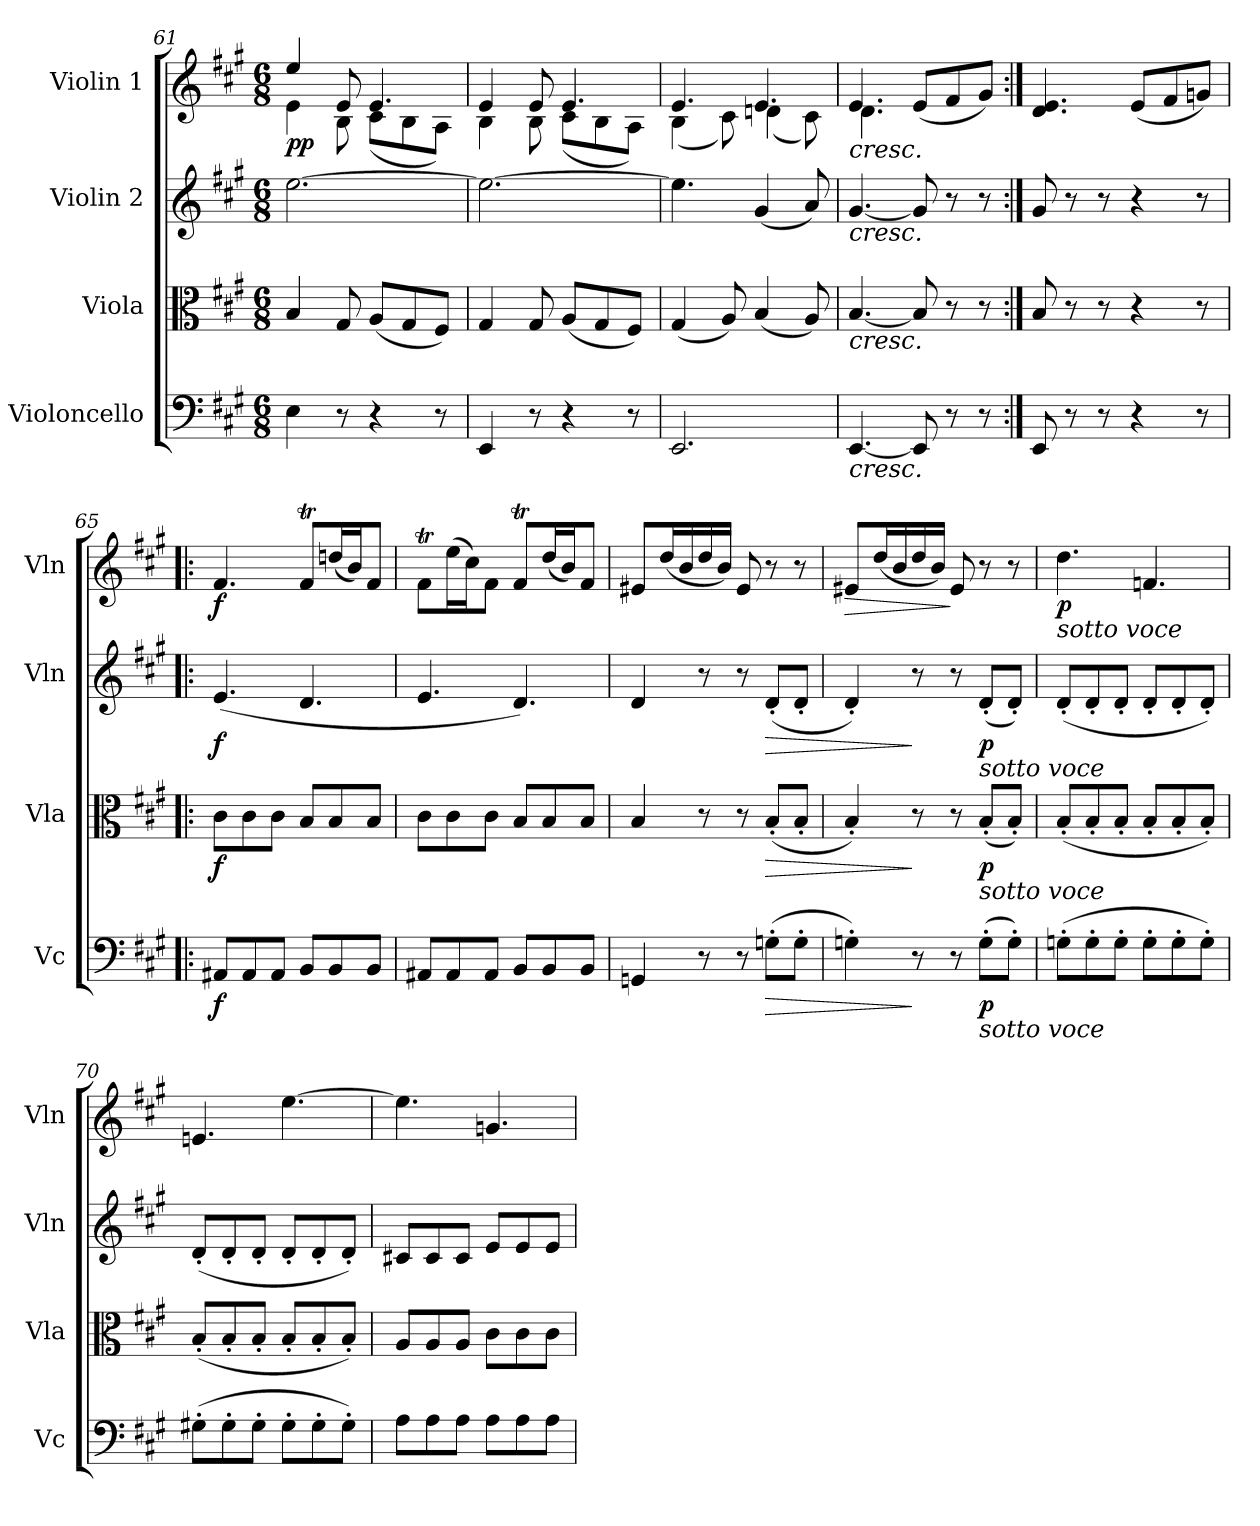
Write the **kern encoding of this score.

**kern	**dynam	**kern	**dynam	**kern	**dynam	**kern	**dynam
*part4	*part4	*part3	*part3	*part2	*part2	*part1	*part1
*staff4	*staff4	*staff3	*staff3	*staff2	*staff2	*staff1	*staff1
*I"Violoncello	*	*I"Viola	*	*I"Violin 2	*	*I"Violin 1	*
*I'Vc	*	*I'Vla	*	*I'Vln	*	*I'Vln	*
*clefF4	*	*clefC3	*	*clefG2	*	*clefG2	*
*k[f#c#g#]	*	*k[f#c#g#]	*	*k[f#c#g#]	*	*k[f#c#g#]	*
*M6/8	*	*M6/8	*	*M6/8	*	*M6/8	*
=61	=61	=61	=61	=61	=61	=61	=61
*	*	*	*	*	*	*^	*
!	!	!	!	!	!	!	!	!LO:DY:b
4E\	.	4B/	.	[2.ee\	.	4ee/	4e\	pp
8r	.	8G#/	.	.	.	8e/	8B\	.
4r	.	(<8A/L	.	.	.	4.e/	(<8c#\L	.
.	.	8G#/	.	.	.	.	8B\	.
8r	.	8F#/J)	.	.	.	.	8A\J)	.
=62	=62	=62	=62	=62	=62	=62	=62	=62
4EE/	.	4G#/	.	2.ee\_	.	4e/	4B\	.
8r	.	8G#/	.	.	.	8e/	8B\	.
4r	.	(<8A/L	.	.	.	4.e/	(<8c#\L	.
.	.	8G#/	.	.	.	.	8B\	.
8r	.	8F#/J)	.	.	.	.	8A\J)	.
=63	=63	=63	=63	=63	=63	=63	=63	=63
2.EE/	.	(<4G#/	.	4.ee\]	.	4.e/	(<4B\	.
.	.	8A/)	.	.	.	.	8c#\)	.
.	.	(<4B/	.	(<4g#/	.	4.e/	(<4dn\	.
.	.	8A/)	.	8a/)	.	.	8c#\)	.
=63X1	=63X1	=63X1	=63X1	=63X1	=63X1	=63X1	=63X1	=63X1
!	!	!	!	!	!	!LO:TX:b:i:t=cresc.	!	!
!	!	!	!	!LO:TX:b:i:t=cresc.	!	!	!	!
!	!	!LO:TX:b:i:t=cresc.	!	!	!	!	!	!
!LO:TX:b:i:t=cresc.	!	!	!	!	!	!	!	!
[4.EE/	.	[4.B/	.	[4.g#/	.	4.e/	4.d\	.
8EE/]	.	8B/]	.	8g#/]	.	(>8e/L	4ryy	.
8r	.	8r	.	8r	.	8f#/	.	.
8r	.	8r	.	8r	.	8g#/J)	8ryy	.
*	*	*	*	*	*	*v	*v	*
!!LO:LB:g=z
=64:|!	=64:|!	=64:|!	=64:|!	=64:|!	=64:|!	=64:|!	=64:|!
8EE/	.	8B/	.	8g#/	.	4.d/ 4.e/	.
8r	.	8r	.	8r	.	.	.
8r	.	8r	.	8r	.	.	.
4r	.	4r	.	4r	.	(<8e/L	.
.	.	.	.	.	.	8f#/	.
8r	.	8r	.	8r	.	8gn/J)	.
=65!|:	=65!|:	=65!|:	=65!|:	=65!|:	=65!|:	=65!|:	=65!|:
!	!LO:DY:b	!	!LO:DY:b	!	!LO:DY:b	!	!LO:DY:b
8AA#X/L	f	8c#\L	f	(>4.e/	f	4.f#/	f
8AA#/	.	8c#\	.	.	.	.	.
8AA#/J	.	8c#\J	.	.	.	.	.
8BB/L	.	8B/L	.	4.d/	.	8f#T/L	.
8BB/	.	8B/	.	.	.	(<16ddn/L	.
.	.	.	.	.	.	16b/J)	.
8BB/J	.	8B/J	.	.	.	8f#/J	.
=66	=66	=66	=66	=66	=66	=66	=66
8AA#X/L	.	8c#\L	.	4.e/	.	8f#T\L	.
8AA#/	.	8c#\	.	.	.	(>16ee\L	.
.	.	.	.	.	.	16cc#\J)	.
8AA#/J	.	8c#\J	.	.	.	8f#\J	.
8BB/L	.	8B/L	.	4.d/)	.	8f#T/L	.
8BB/	.	8B/	.	.	.	(<16dd/L	.
.	.	.	.	.	.	16b/J)	.
8BB/J	.	8B/J	.	.	.	8f#/J	.
=67	=67	=67	=67	=67	=67	=67	=67
4GGn/	.	4B/	.	4d/	.	8e#X/L	.
.	.	.	.	.	.	(<16dd/L	.
.	.	.	.	.	.	16b/	.
8r	.	8r	.	8r	.	16dd/	.
.	.	.	.	.	.	16b/JJ)	.
8r	.	8r	.	8r	.	8e#/	.
!	!LO:HP:b	!	!LO:HP:b	!	!LO:HP:b	!	!
(>8Gn'\L	>	(<8B'/L	>	(<8d'/L	>	8r	.
8G'\J	.	8B'/J	.	8d'/J	.	8r	.
=68	=68	=68	=68	=68	=68	=68	=68
!	!	!	!	!	!	!	!LO:HP:b
4Gn'\)	.	4B'/)	.	4d'/)	.	8e#X/L	>
.	.	.	.	.	.	(<16dd/L	.
.	.	.	.	.	.	16b/	.
8r	]	8r	]	8r	]	16dd/	.
.	.	.	.	.	.	16b/JJ)	.
8r	.	8r	.	8r	.	8e#/	]
!	!	!	!	!LO:TX:b:i:t=sotto voce	!	!	!
!	!	!LO:TX:b:i:t=sotto voce	!	!	!	!	!
!LO:TX:b:i:t=sotto voce	!	!	!	!	!	!	!
!	!LO:DY:b	!	!LO:DY:b	!	!LO:DY:b	!	!
(>8G'\L	p	(<8B'/L	p	(<8d'/L	p	8r	.
8G'\J)	.	8B'/J)	.	8d'/J)	.	8r	.
=69	=69	=69	=69	=69	=69	=69	=69
!	!	!	!	!	!	!LO:TX:b:i:t=sotto voce	!
!	!	!	!	!	!	!	!LO:DY:b
(>8Gn'\L	.	(<8B'/L	.	(<8d'/L	.	4.dd\	p
8G'\	.	8B'/	.	8d'/	.	.	.
8G'\J	.	8B'/J	.	8d'/J	.	.	.
8G'\L	.	8B'/L	.	8d'/L	.	4.fn/	.
8G'\	.	8B'/	.	8d'/	.	.	.
8G'\J)	.	8B'/J)	.	8d'/J)	.	.	.
!!LO:LB:g=z
=70	=70	=70	=70	=70	=70	=70	=70
(>8G#X'\L	.	(<8B'/L	.	(<8d'/L	.	4.en/	.
8G#'\	.	8B'/	.	8d'/	.	.	.
8G#'\J	.	8B'/J	.	8d'/J	.	.	.
8G#'\L	.	8B'/L	.	8d'/L	.	[4.ee\	.
8G#'\	.	8B'/	.	8d'/	.	.	.
8G#'\J)	.	8B'/J)	.	8d'/J)	.	.	.
=71	=71	=71	=71	=71	=71	=71	=71
8A\L	.	8A/L	.	8c#X/L	.	4.ee\]	.
8A\	.	8A/	.	8c#/	.	.	.
8A\J	.	8A/J	.	8c#/J	.	.	.
8A\L	.	8c#\L	.	8e/L	.	4.gn/	.
8A\	.	8c#\	.	8e/	.	.	.
8A\J	.	8c#\J	.	8e/J	.	.	.
=	=	=	=	=	=	=	=
*-	*-	*-	*-	*-	*-	*-	*-
